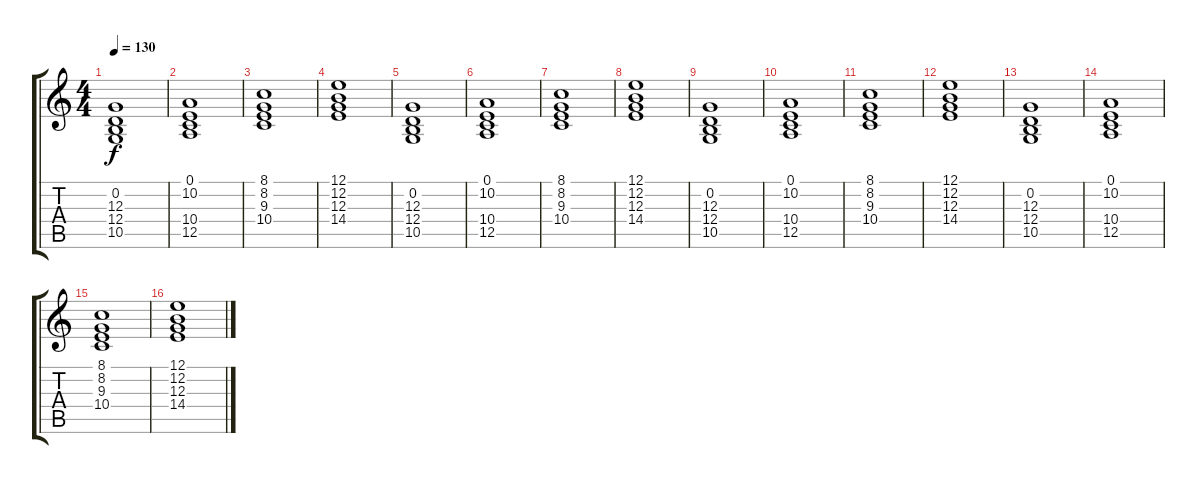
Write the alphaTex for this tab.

\track "" {instrument stringensemble1}
\staff {score tabs}
\tuning (E4 B3 G3 D3 A2 E2) {hide}
\ts (4 4)
\tempo 130
\clef g2
\ks c
(0.2 12.3 12.4 10.5).1{dy f} |
(0.1 10.2 10.4 12.5).1 |
(8.1 8.2 9.3 10.4).1 |
(12.1 12.2 12.3 14.4).1 |
(0.2 12.3 12.4 10.5).1 |
(0.1 10.2 10.4 12.5).1 |
(8.1 8.2 9.3 10.4).1 |
(12.1 12.2 12.3 14.4).1 |
(0.2 12.3 12.4 10.5).1 |
(0.1 10.2 10.4 12.5).1 |
(8.1 8.2 9.3 10.4).1 |
(12.1 12.2 12.3 14.4).1 |
(0.2 12.3 12.4 10.5).1 |
(0.1 10.2 10.4 12.5).1 |
(8.1 8.2 9.3 10.4).1 |
(12.1 12.2 12.3 14.4).1
